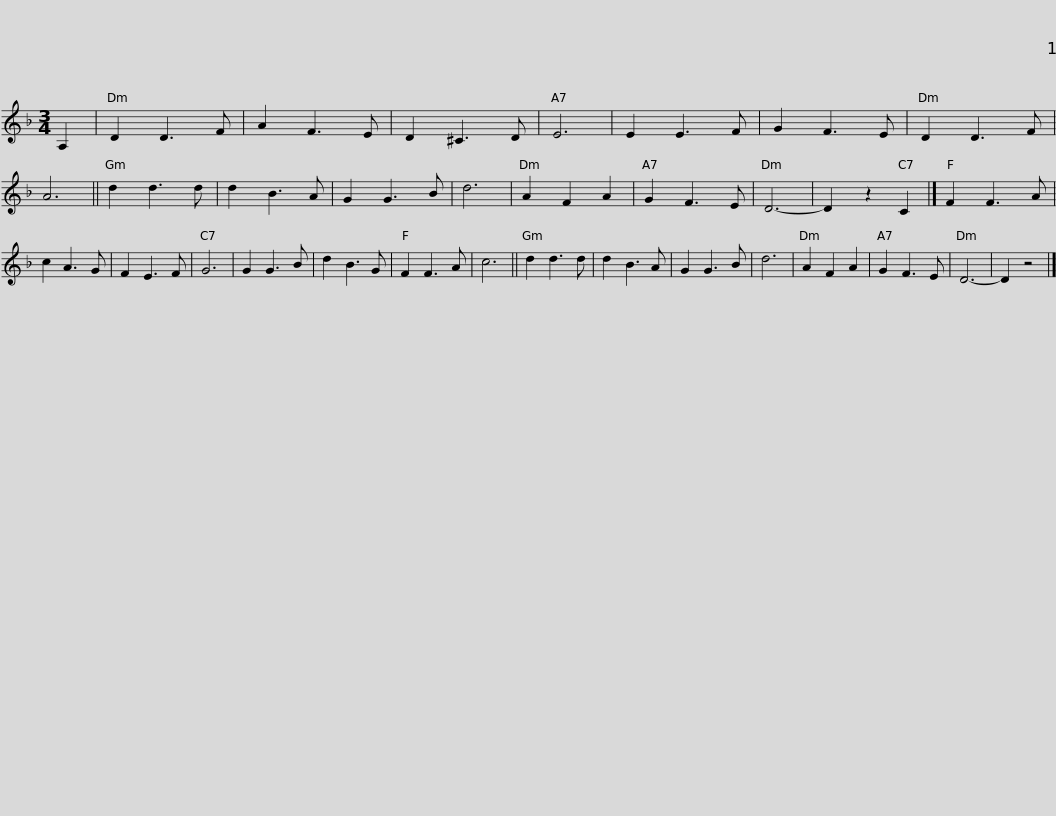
X:1
L:1/8
M:3/4
I:linebreak $
K:Dmin
V:1 treble
V:1
 A,2 | D2 D3 F | A2 F3 E | D2 ^C3 D | E6 | %5
 E2 E3 F | G2 F3 E | D2 D3 F | A6 || d2 d3 d | %10
 d2 B3 A |$ G2 G3 B | d6 | A2 F2 A2 | G2 F3 E | %15
 D6- | D2 z2 C2 |] F2 F3 A | c2 A3 G | F2 E3 F | %20
 G6 | G2 G3 B | d2 B3 G |$ F2 F3 A | c6 || %25
 d2 d3 d | d2 B3 A | G2 G3 B | d6 | A2 F2 A2 | %30
 G2 F3 E | D6- | D2 z4 |] %33
